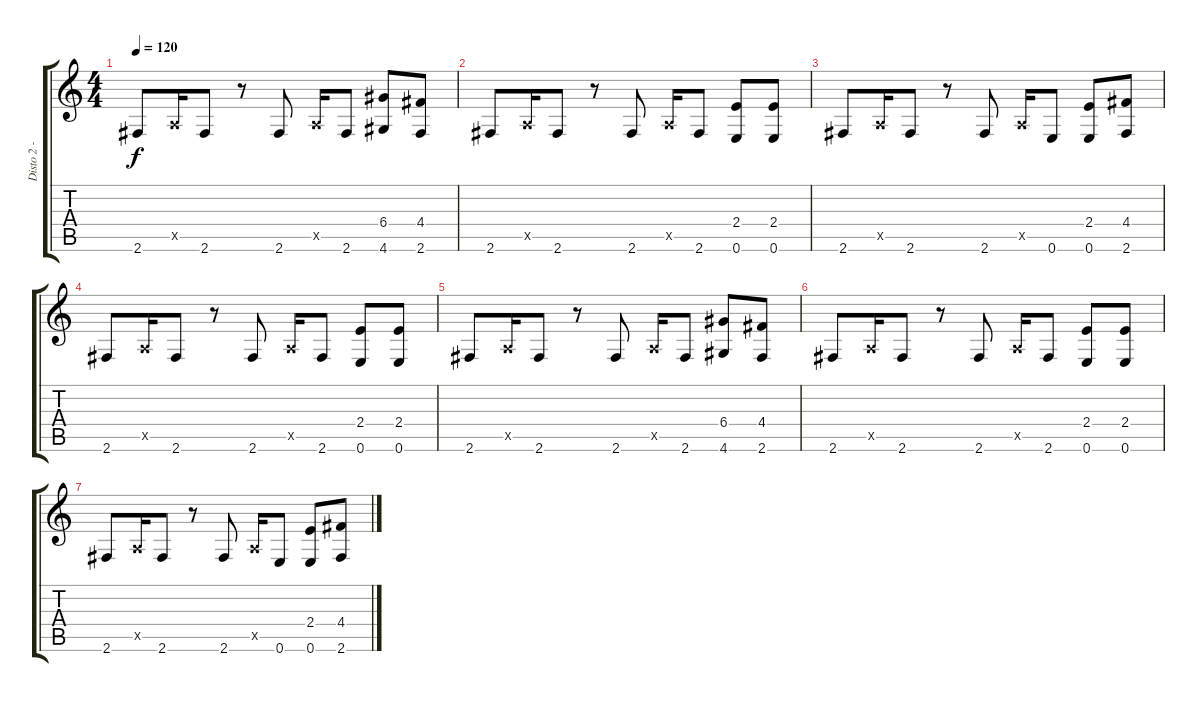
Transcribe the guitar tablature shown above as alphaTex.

\track ("Disto 2 - Left" "Disto 2 - ") {instrument distortionguitar}
\staff {score tabs}
\tuning (E4 B3 G3 D3 A2 E2) {hide}
\ts (4 4)
\tempo 120
\clef g2
\ks c
2.6.8{dy f} 0.5{x}.16 2.6.8 r.8 2.6.8 0.5{x}.16 2.6.8 (6.4 4.6).8 (4.4 2.6).8 |
2.6.8 0.5{x}.16 2.6.8 r.8 2.6.8 0.5{x}.16 2.6.8 (2.4 0.6).8 (2.4 0.6).8 |
2.6.8 0.5{x}.16 2.6.8 r.8 2.6.8 0.5{x}.16 0.6.8 (2.4 0.6).8 (4.4 2.6).8 |
2.6.8 0.5{x}.16 2.6.8 r.8 2.6.8 0.5{x}.16 2.6.8 (2.4 0.6).8 (2.4 0.6).8 |
2.6.8 0.5{x}.16 2.6.8 r.8 2.6.8 0.5{x}.16 2.6.8 (6.4 4.6).8 (4.4 2.6).8 |
2.6.8 0.5{x}.16 2.6.8 r.8 2.6.8 0.5{x}.16 2.6.8 (2.4 0.6).8 (2.4 0.6).8 |
2.6.8 0.5{x}.16 2.6.8 r.8 2.6.8 0.5{x}.16 0.6.8 (2.4 0.6).8 (4.4 2.6).8
